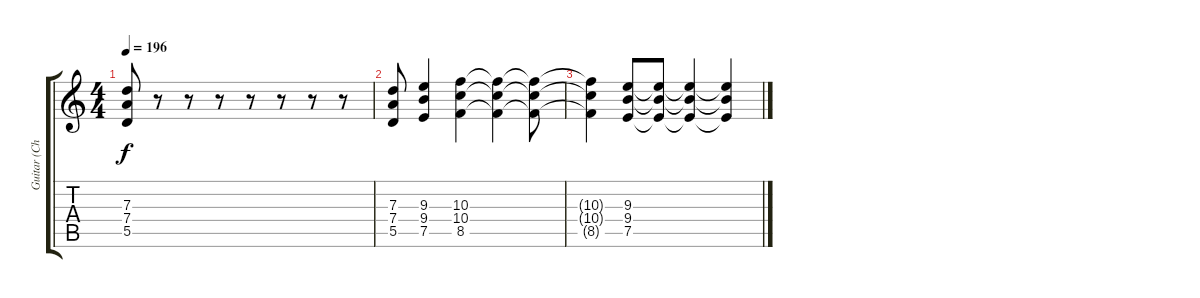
\track ("Guitar (Chorus)" "Guitar (Ch") {instrument overdrivenguitar}
\staff {score tabs}
\tuning (E4 B3 G3 D3 A2 E2) {hide}
\ts (4 4)
\tempo 196
\clef g2
\ks c
(7.3{t} 7.4{t} 5.5{t}).8{dy f} r.8 r.8 r.8 r.8 r.8 r.8 r.8 |
(7.3 7.4 5.5).8 (9.3 9.4 7.5).4 (10.3 10.4 8.5).4 (10.3{t} 10.4{t} 8.5{t}).4 (10.3{t} 10.4{t} 8.5{t}).8 |
(10.3{t} 10.4{t} 8.5{t}).4 (9.3 9.4 7.5).8 (9.3{t} 9.4{t} 7.5{t}).8 (9.3{t} 9.4{t} 7.5{t}).4 (9.3{t} 9.4{t} 7.5{t}).4
